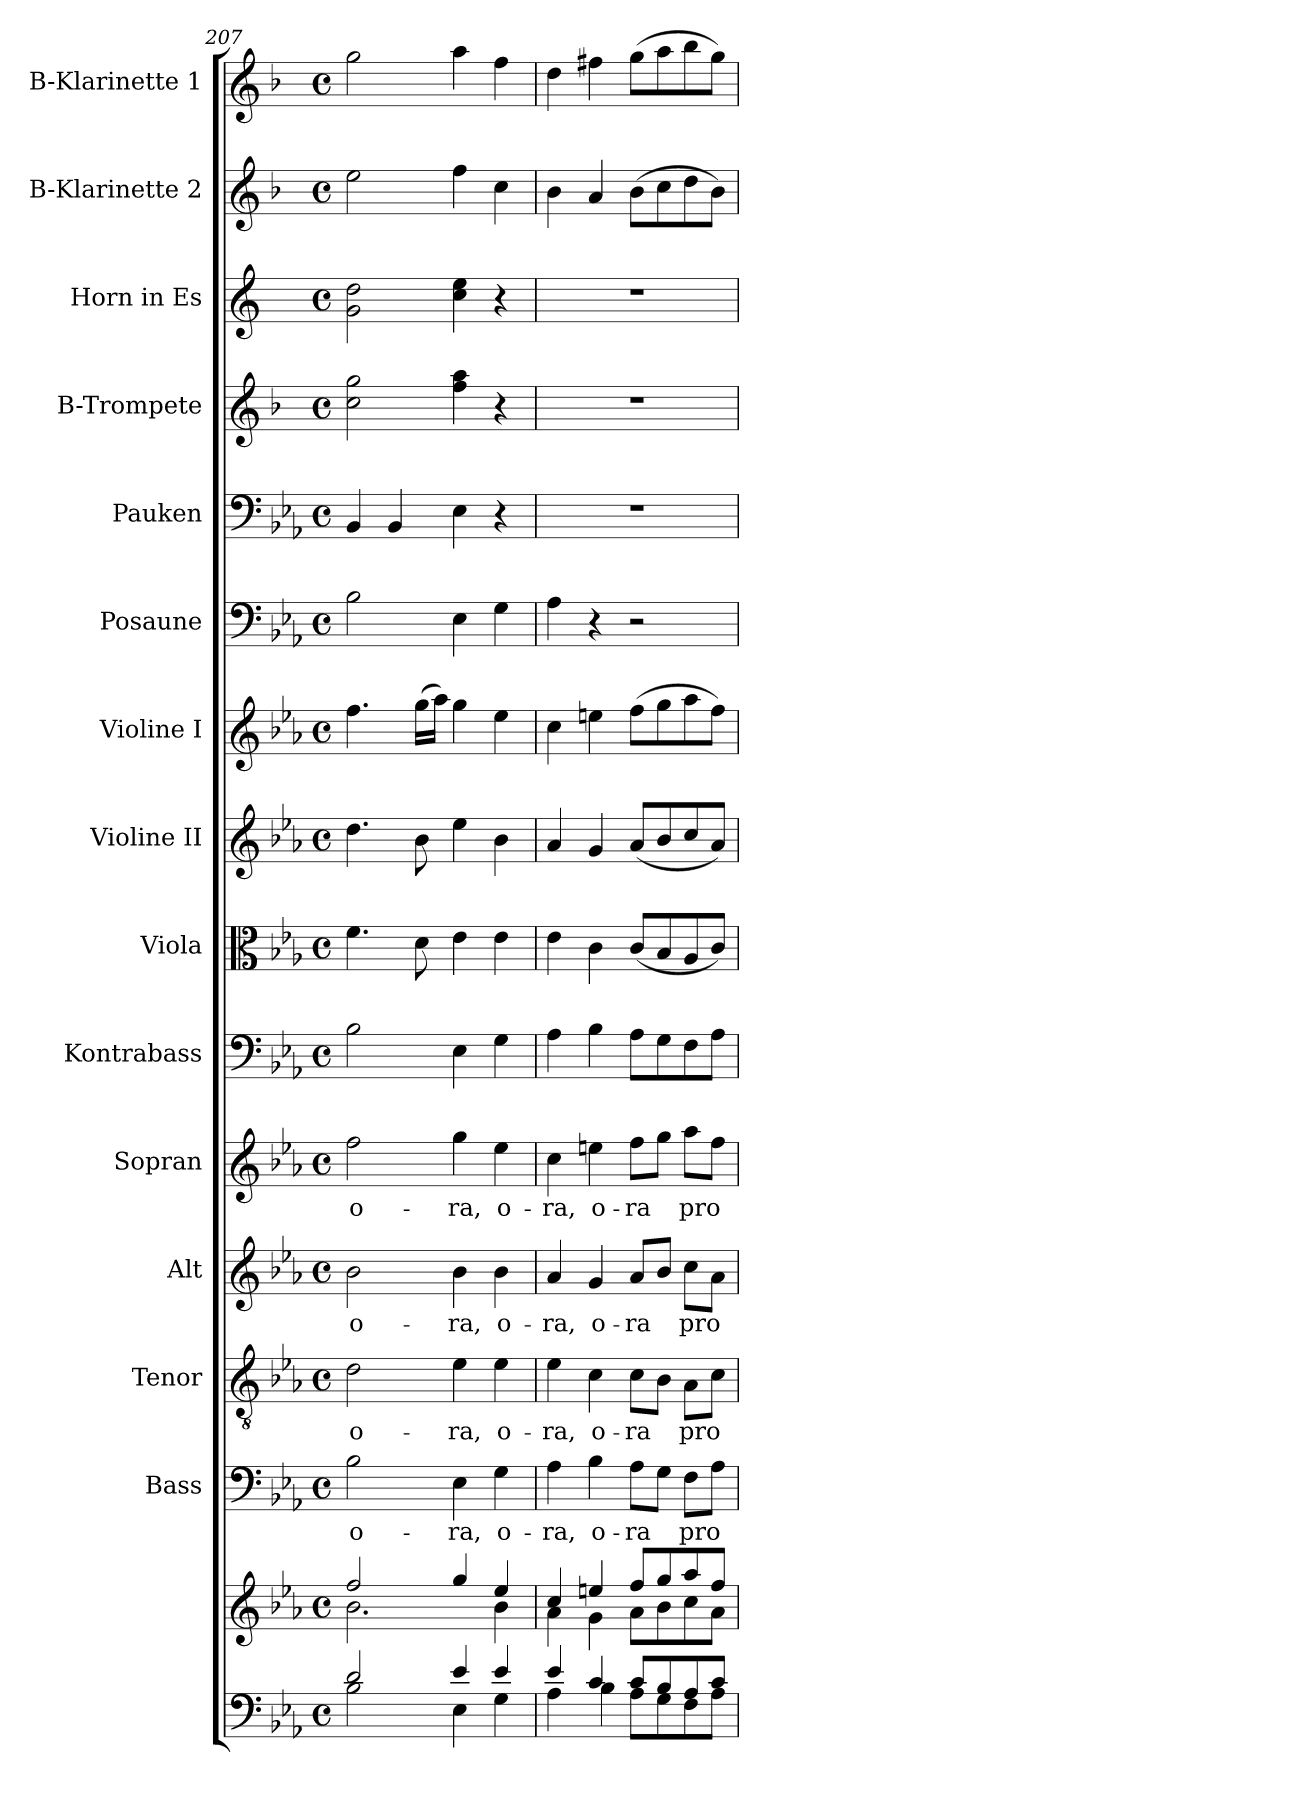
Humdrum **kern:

**kern	**kern	**kern	**text	**kern	**text	**kern	**text	**kern	**text	**kern	**kern	**kern	**kern	**kern	**kern	**kern	**kern	**kern	**kern
*part15	*part15	*part14	*part14	*part13	*part13	*part12	*part12	*part11	*part11	*part10	*part9	*part8	*part7	*part6	*part5	*part4	*part3	*part2	*part1
*staff16	*staff15	*staff14	*staff14	*staff13	*staff13	*staff12	*staff12	*staff11	*staff11	*staff10	*staff9	*staff8	*staff7	*staff6	*staff5	*staff4	*staff3	*staff2	*staff1
*	*	*I"Bass	*	*I"Tenor	*	*I"Alt	*	*I"Sopran	*	*I"Kontrabass	*I"Viola	*I"Violine II	*I"Violine I	*I"Posaune	*I"Pauken	*I"B-Trompete	*I"Horn in Es	*I"B-Klarinette 2	*I"B-Klarinette 1
*	*	*I'B.	*	*I'T.	*	*I'A.	*	*I'S.	*	*I'Kb.	*I'Vla.	*I'Vl. II	*I'Vl. I	*I'Pos.	*I'Pk.	*I'B Trp.	*	*I'B Kl. 2	*I'B Kl. 1
*clefF4	*clefG2	*clefF4	*	*clefGv2	*	*clefG2	*	*clefG2	*	*clefF4	*clefC3	*clefG2	*clefG2	*clefF4	*clefF4	*clefG2	*clefG2	*clefG2	*clefG2
*	*	*	*	*	*	*	*	*	*	*ITrd7c12	*	*	*	*	*	*ITrd1c2	*ITrd5c9	*ITrd1c2	*ITrd1c2
*k[b-e-a-]	*k[b-e-a-]	*k[b-e-a-]	*	*k[b-e-a-]	*	*k[b-e-a-]	*	*k[b-e-a-]	*	*k[b-e-a-]	*k[b-e-a-]	*k[b-e-a-]	*k[b-e-a-]	*k[b-e-a-]	*k[b-e-a-]	*k[b-e-a-]	*k[b-e-a-]	*k[b-e-a-]	*k[b-e-a-]
*E-:	*E-:	*E-:	*	*E-:	*	*E-:	*	*E-:	*	*E-:	*E-:	*E-:	*E-:	*E-:	*E-:	*E-:	*E-:	*E-:	*E-:
*M4/4	*M4/4	*M4/4	*	*M4/4	*	*M4/4	*	*M4/4	*	*M4/4	*M4/4	*M4/4	*M4/4	*M4/4	*M4/4	*M4/4	*M4/4	*M4/4	*M4/4
*met(c)	*met(c)	*met(c)	*	*met(c)	*	*met(c)	*	*met(c)	*	*met(c)	*met(c)	*met(c)	*met(c)	*met(c)	*met(c)	*met(c)	*met(c)	*met(c)	*met(c)
=207	=207	=207	=207	=207	=207	=207	=207	=207	=207	=207	=207	=207	=207	=207	=207	=207	=207	=207	=207
*^	*^	*	*	*	*	*	*	*	*	*	*	*	*	*	*	*	*	*	*
!	!	!	!	!	!LO:LY:b	!	!LO:LY:b	!	!LO:LY:b	!	!LO:LY:b	!	!	!	!	!	!	!	!	!	!
2d/	2B-\	2ff/	2.b-\	2B-\	o-	2d\	o-	2b-\	o-	2ff\	o-	2BB-\	4.f\	4.dd\	4.ff\	2B-\	4BB-/	2b-\ 2ff\	2B-\ 2f\	2dd\	2ff\
.	.	.	.	.	.	.	.	.	.	.	.	.	.	.	.	.	4BB-/	.	.	.	.
.	.	.	.	.	.	.	.	.	.	.	.	.	8d\	8b-\	(>16gg\LL	.	.	.	.	.	.
.	.	.	.	.	.	.	.	.	.	.	.	.	.	.	16aa-\JJ)	.	.	.	.	.	.
!	!	!	!	!	!LO:LY:b	!	!LO:LY:b	!	!LO:LY:b	!	!LO:LY:b	!	!	!	!	!	!	!	!	!	!
4e-/	4E-\	4gg/	.	4E-\	-ra,	4e-\	-ra,	4b-\	-ra,	4gg\	-ra,	4EE-\	4e-\	4ee-\	4gg\	4E-\	4E-\	4ee-\ 4gg\	4e-\ 4g\	4ee-\	4gg\
!	!	!	!	!	!LO:LY:b	!	!LO:LY:b	!	!LO:LY:b	!	!LO:LY:b	!	!	!	!	!	!	!	!	!	!
4e-/	4G\	4ee-/	4b-\	4G\	o-	4e-\	o-	4b-\	o-	4ee-\	o-	4GG\	4e-\	4b-\	4ee-\	4G\	4r	4r	4r	4b-\	4ee-\
=208	=208	=208	=208	=208	=208	=208	=208	=208	=208	=208	=208	=208	=208	=208	=208	=208	=208	=208	=208	=208	=208
!	!	!	!	!	!LO:LY:b	!	!LO:LY:b	!	!LO:LY:b	!	!LO:LY:b	!	!	!	!	!	!	!	!	!	!
4e-/	4A-\	4cc/	4a-\	4A-\	-ra,	4e-\	-ra,	4a-/	-ra,	4cc\	-ra,	4AA-\	4e-\	4a-/	4cc\	4A-\	1r	1r	1r	4a-\	4cc\
!	!	!	!	!	!LO:LY:b	!	!LO:LY:b	!	!LO:LY:b	!	!LO:LY:b	!	!	!	!	!	!	!	!	!	!
4c/	4B-\	4een/	4g\	4B-\	o-	4c\	o-	4g/	o-	4een\	o-	4BB-\	4c\	4g/	4een\	4r	.	.	.	4g/	4een\
!	!	!	!	!	!LO:LY:b	!	!LO:LY:b	!	!LO:LY:b	!	!LO:LY:b	!	!	!	!	!	!	!	!	!	!
8c/L	8A-\L	8ff/L	8a-\L	8A-\L	-ra	8c\L	-ra	8a-/L	-ra	8ff\L	-ra	8AA-\L	(<8c/L	(<8a-/L	(>8ff\L	2r	.	.	.	(>8a-\L	(>8ff\L
8B-/	8G\	8gg/	8b-\	8G\J	.	8B-\J	.	8b-/J	.	8gg\J	.	8GG\	8B-/	8b-/	8gg\	.	.	.	.	8b-\	8gg\
!	!	!	!	!	!LO:LY:b	!	!LO:LY:b	!	!LO:LY:b	!	!LO:LY:b	!	!	!	!	!	!	!	!	!	!
8A-/	8F\	8aa-/	8cc\	8F\L	pro	8A-\L	pro	8cc\L	pro	8aa-\L	pro	8FF\	8A-/	8cc/	8aa-\	.	.	.	.	8cc\	8aa-\
8c/J	8A-\J	8ff/J	8a-\J	8A-\J	.	8c\J	.	8a-\J	.	8ff\J	.	8AA-\J	8c/J)	8a-/J)	8ff\J)	.	.	.	.	8a-\J)	8ff\J)
*v	*v	*	*	*	*	*	*	*	*	*	*	*	*	*	*	*	*	*	*	*	*
*	*v	*v	*	*	*	*	*	*	*	*	*	*	*	*	*	*	*	*	*	*
=	=	=	=	=	=	=	=	=	=	=	=	=	=	=	=	=	=	=	=
*-	*-	*-	*-	*-	*-	*-	*-	*-	*-	*-	*-	*-	*-	*-	*-	*-	*-	*-	*-
